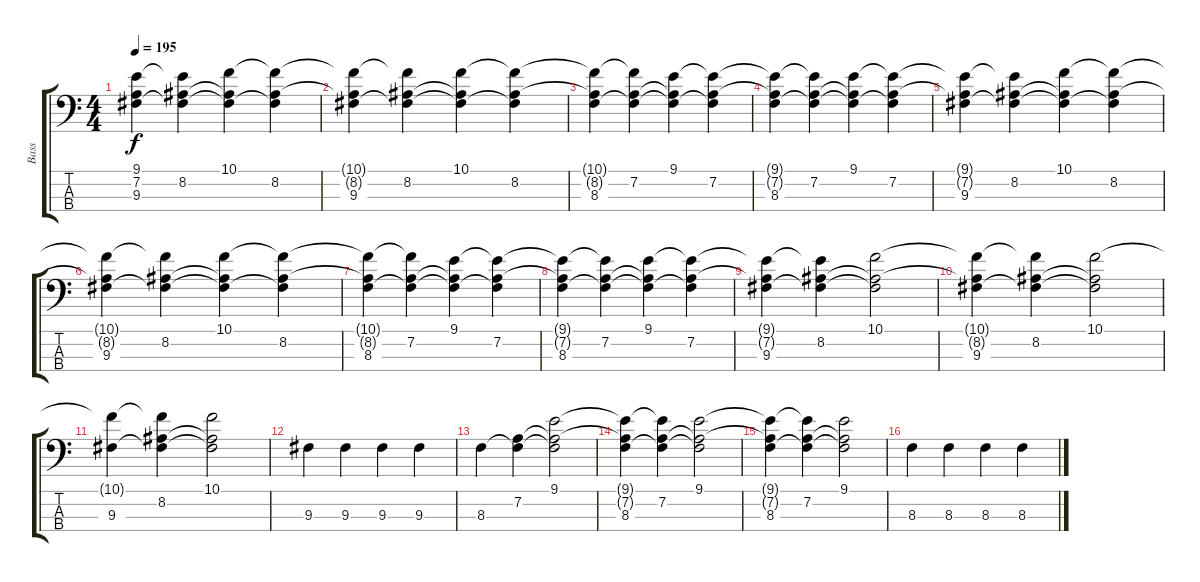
\track ("Bass" "Bass") {instrument electricbassfinger}
\staff {score tabs}
\tuning (G2 D2 A1 E1) {hide}
\ts (4 4)
\tempo 195
\clef f4
\ks c
(9.1{t} 7.2{t} 9.3).4{dy f} (9.1{t} 8.2 9.3{t}).4 (10.1 8.2{t} 9.3{t}).4 (10.1{t} 8.2 9.3{t}).4 |
(10.1{t} 8.2{t} 9.3).4 (10.1{t} 8.2 9.3{t}).4 (10.1 8.2{t} 9.3{t}).4 (10.1{t} 8.2 9.3{t}).4 |
(10.1{t} 8.2{t} 8.3).4 (10.1{t} 7.2 8.3{t}).4 (9.1 7.2{t} 8.3{t}).4 (9.1{t} 7.2 8.3{t}).4 |
(9.1{t} 7.2{t} 8.3).4 (9.1{t} 7.2 8.3{t}).4 (9.1 7.2{t} 8.3{t}).4 (9.1{t} 7.2 8.3{t}).4 |
(9.1{t} 7.2{t} 9.3).4 (9.1{t} 8.2 9.3{t}).4 (10.1 8.2{t} 9.3{t}).4 (10.1{t} 8.2 9.3{t}).4 |
(10.1{t} 8.2{t} 9.3).4 (10.1{t} 8.2 9.3{t}).4 (10.1 8.2{t} 9.3{t}).4 (10.1{t} 8.2 9.3{t}).4 |
(10.1{t} 8.2{t} 8.3).4 (10.1{t} 7.2 8.3{t}).4 (9.1 7.2{t} 8.3{t}).4 (9.1{t} 7.2 8.3{t}).4 |
(9.1{t} 7.2{t} 8.3).4 (9.1{t} 7.2 8.3{t}).4 (9.1 7.2{t} 8.3{t}).4 (9.1{t} 7.2 8.3{t}).4 |
(9.1{t} 7.2{t} 9.3).4 (9.1{t} 8.2 9.3{t}).4 (10.1 8.2{t} 9.3{t}).2 |
(10.1{t} 8.2{t} 9.3).4 (10.1{t} 8.2 9.3{t}).4 (10.1 8.2{t} 9.3{t}).2 |
(10.1{t} 9.3).4 (10.1{t} 8.2 9.3{t}).4 (10.1 8.2{t} 9.3{t}).2 |
9.3.4 9.3.4 9.3.4 9.3.4 |
8.3.4 (7.2 8.3{t}).4 (9.1 7.2{t} 8.3{t}).2 |
(9.1{t} 7.2{t} 8.3).4 (9.1{t} 7.2 8.3{t}).4 (9.1 7.2{t} 8.3{t}).2 |
(9.1{t} 7.2{t} 8.3).4 (9.1{t} 7.2 8.3{t}).4 (9.1 7.2{t} 8.3{t}).2 |
8.3.4 8.3.4 8.3.4 8.3.4
